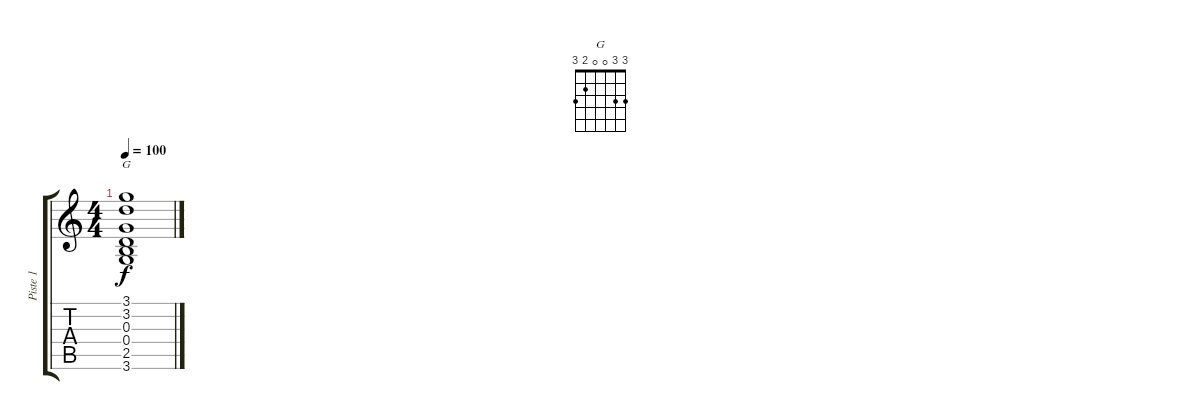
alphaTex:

\track ("Piste 1" "Piste 1") {instrument acousticguitarsteel}
\staff {score tabs}
\tuning (E4 B3 G3 D3 A2 E2) {hide}
\chord ("G" 3 3 0 0 2 3)
\ts (4 4)
\tempo 100
\clef g2
\ks c
(3.1 3.2 0.3 0.4 2.5 3.6).1{ch "G" dy f}
